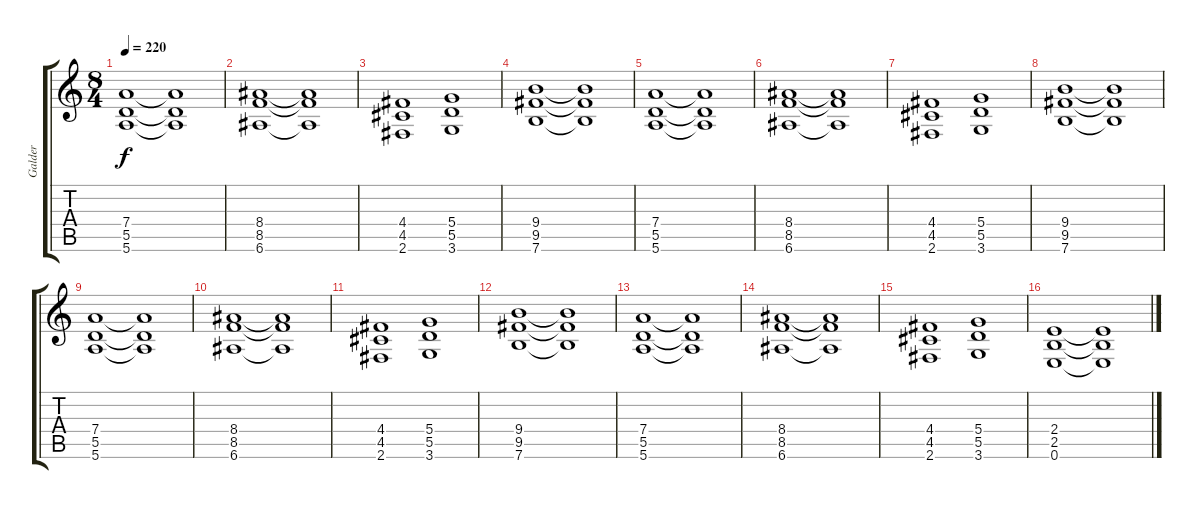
\track ("Galder" "Galder") {instrument distortionguitar}
\staff {score tabs}
\tuning (E4 B3 G3 D3 A2 E2) {hide}
\ts (8 4)
\tempo 220
\clef g2
\ks c
(7.4 5.5 5.6).1{dy f} (7.4{t} 5.5{t} 5.6{t}).1 |
(8.4 8.5 6.6).1 (8.4{t} 8.5{t} 6.6{t}).1 |
(4.4 4.5 2.6).1 (5.4 5.5 3.6).1 |
(9.4 9.5 7.6).1 (9.4{t} 9.5{t} 7.6{t}).1 |
(7.4 5.5 5.6).1 (7.4{t} 5.5{t} 5.6{t}).1 |
(8.4 8.5 6.6).1 (8.4{t} 8.5{t} 6.6{t}).1 |
(4.4 4.5 2.6).1 (5.4 5.5 3.6).1 |
(9.4 9.5 7.6).1 (9.4{t} 9.5{t} 7.6{t}).1 |
(7.4 5.5 5.6).1 (7.4{t} 5.5{t} 5.6{t}).1 |
(8.4 8.5 6.6).1 (8.4{t} 8.5{t} 6.6{t}).1 |
(4.4 4.5 2.6).1 (5.4 5.5 3.6).1 |
(9.4 9.5 7.6).1 (9.4{t} 9.5{t} 7.6{t}).1 |
(7.4 5.5 5.6).1 (7.4{t} 5.5{t} 5.6{t}).1 |
(8.4 8.5 6.6).1 (8.4{t} 8.5{t} 6.6{t}).1 |
(4.4 4.5 2.6).1 (5.4 5.5 3.6).1 |
(2.4 2.5 0.6).1 (2.4{t} 2.5{t} 0.6{t}).1
